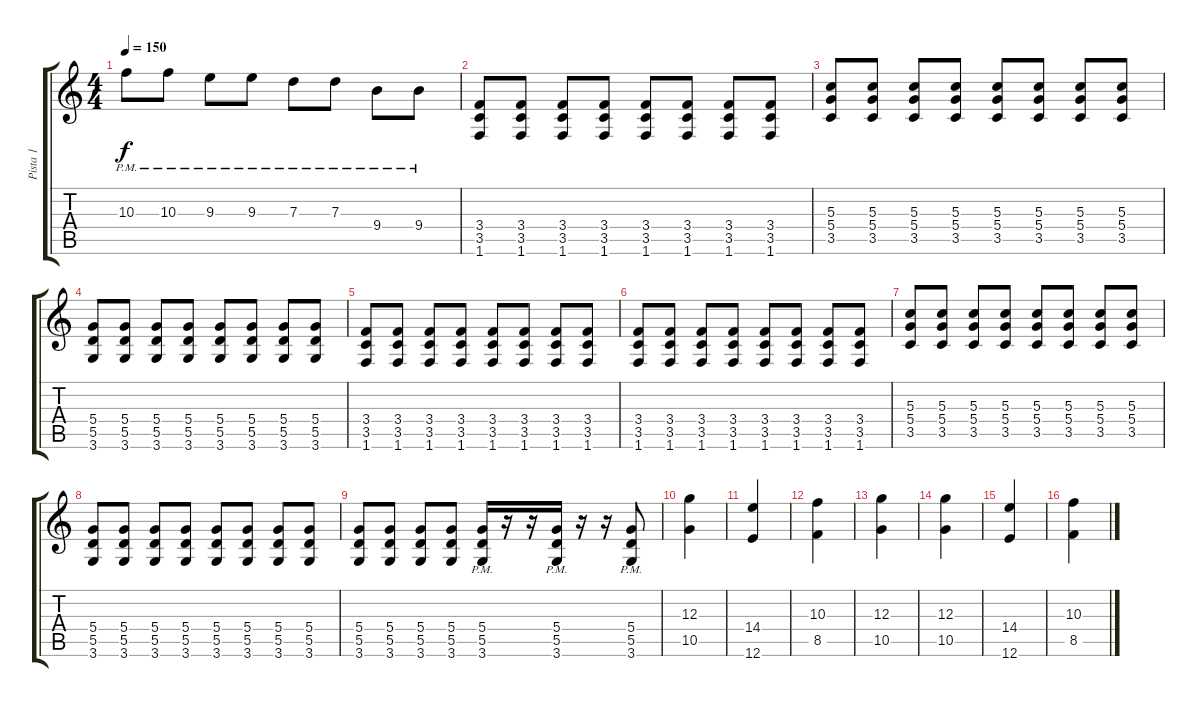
\track ("Pista 1" "Pista 1") {instrument distortionguitar}
\staff {score tabs}
\tuning (E4 B3 G3 D3 A2 E2) {hide}
\ts (4 4)
\tempo 150
\clef g2
\ks c
10.3{pm}.8{dy f} 10.3{pm}.8 9.3{pm}.8 9.3{pm}.8 7.3{pm}.8 7.3{pm}.8 9.4{pm}.8 9.4{pm}.8 |
(3.4 3.5 1.6).8 (3.4 3.5 1.6).8 (3.4 3.5 1.6).8 (3.4 3.5 1.6).8 (3.4 3.5 1.6).8 (3.4 3.5 1.6).8 (3.4 3.5 1.6).8 (3.4 3.5 1.6).8 |
(5.3 5.4 3.5).8 (5.3 5.4 3.5).8 (5.3 5.4 3.5).8 (5.3 5.4 3.5).8 (5.3 5.4 3.5).8 (5.3 5.4 3.5).8 (5.3 5.4 3.5).8 (5.3 5.4 3.5).8 |
(5.4 5.5 3.6).8 (5.4 5.5 3.6).8 (5.4 5.5 3.6).8 (5.4 5.5 3.6).8 (5.4 5.5 3.6).8 (5.4 5.5 3.6).8 (5.4 5.5 3.6).8 (5.4 5.5 3.6).8 |
(3.4 3.5 1.6).8 (3.4 3.5 1.6).8 (3.4 3.5 1.6).8 (3.4 3.5 1.6).8 (3.4 3.5 1.6).8 (3.4 3.5 1.6).8 (3.4 3.5 1.6).8 (3.4 3.5 1.6).8 |
(3.4 3.5 1.6).8 (3.4 3.5 1.6).8 (3.4 3.5 1.6).8 (3.4 3.5 1.6).8 (3.4 3.5 1.6).8 (3.4 3.5 1.6).8 (3.4 3.5 1.6).8 (3.4 3.5 1.6).8 |
(5.3 5.4 3.5).8 (5.3 5.4 3.5).8 (5.3 5.4 3.5).8 (5.3 5.4 3.5).8 (5.3 5.4 3.5).8 (5.3 5.4 3.5).8 (5.3 5.4 3.5).8 (5.3 5.4 3.5).8 |
(5.4 5.5 3.6).8 (5.4 5.5 3.6).8 (5.4 5.5 3.6).8 (5.4 5.5 3.6).8 (5.4 5.5 3.6).8 (5.4 5.5 3.6).8 (5.4 5.5 3.6).8 (5.4 5.5 3.6).8 |
(5.4 5.5 3.6).8 (5.4 5.5 3.6).8 (5.4 5.5 3.6).8 (5.4 5.5 3.6).8 (5.4{pm} 5.5{pm} 3.6{pm}).16 r.16 r.16 (5.4{pm} 5.5{pm} 3.6{pm}).16 r.16 r.16 (5.4{pm} 5.5{pm} 3.6{pm}).8 |
(12.3 10.5).4 |
(14.4 12.6).4 |
(10.3 8.5).4 |
(12.3 10.5).4 |
(12.3 10.5).4 |
(14.4 12.6).4 |
(10.3 8.5).4
